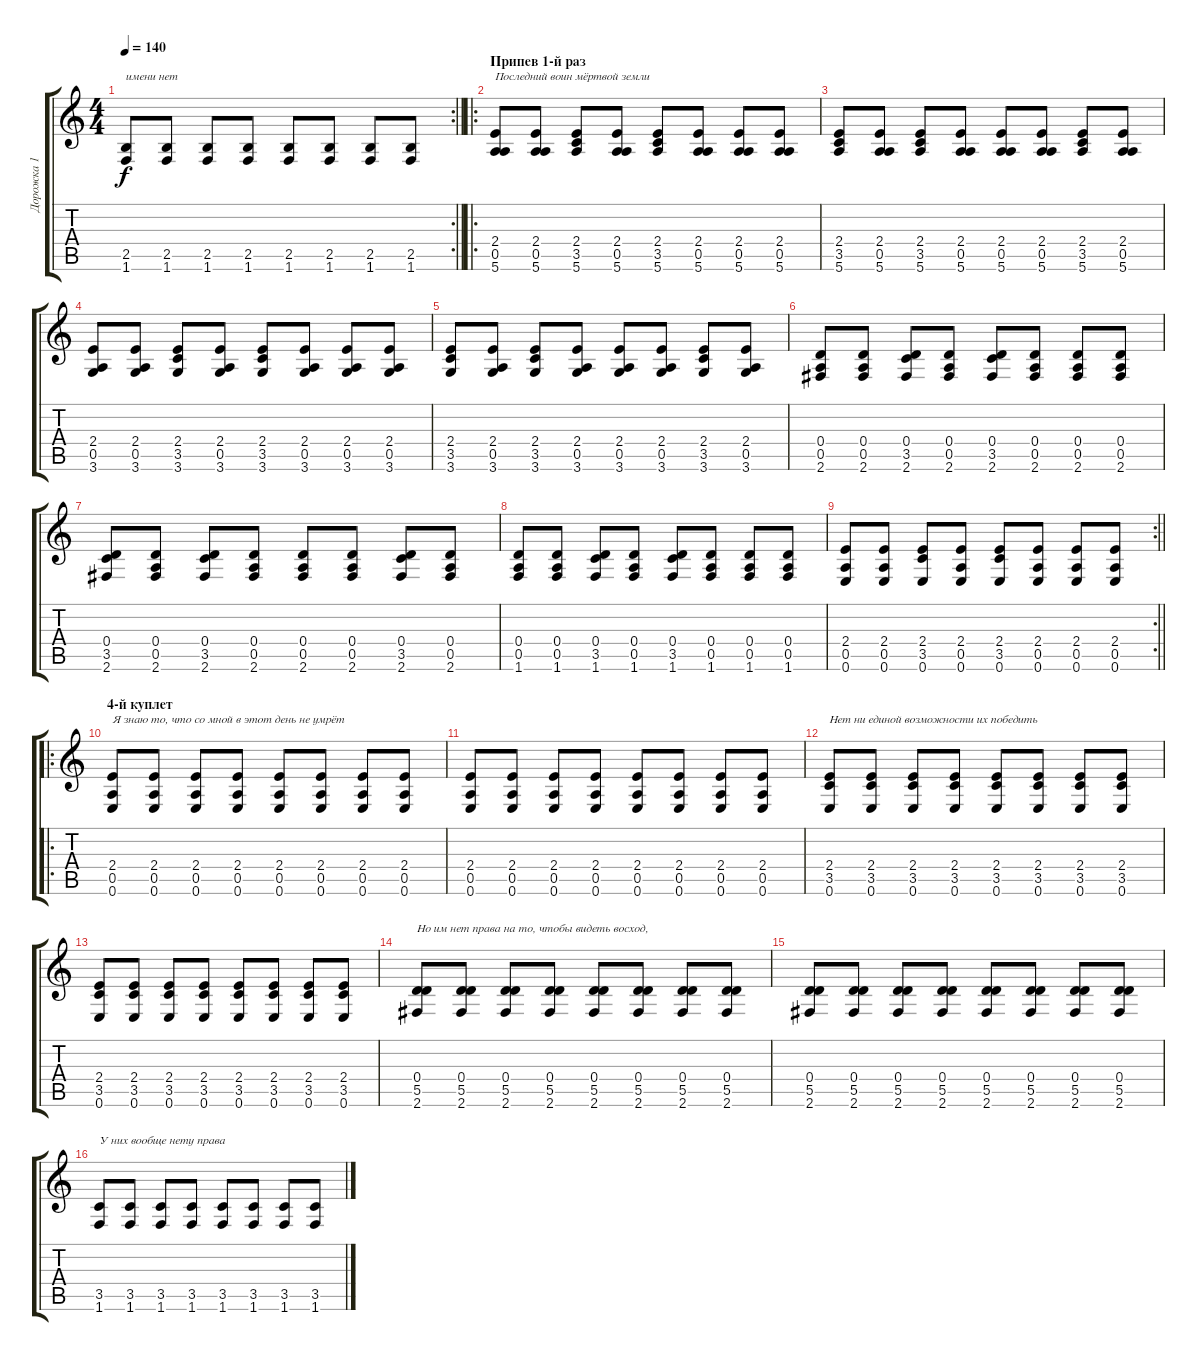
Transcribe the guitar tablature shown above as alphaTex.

\track ("Дорожка 1" "Дорожка 1") {instrument acousticguitarnylon}
\staff {score tabs}
\tuning (E4 B3 G3 D3 A2 E2) {hide}
\rc 2
\ts (4 4)
\tempo 140
\clef g2
\barLineRight lightlight
\ks c
(2.5 1.6).8{txt "имени нет" dy f} (2.5 1.6).8 (2.5 1.6).8 (2.5 1.6).8 (2.5 1.6).8 (2.5 1.6).8 (2.5 1.6).8 (2.5 1.6).8 |
\ro
\section ("" "Припев 1-й раз")
(2.4 0.5 5.6).8{txt "Последний воин мёртвой земли"} (2.4 0.5 5.6).8 (2.4 3.5 5.6).8 (2.4 0.5 5.6).8 (2.4 3.5 5.6).8 (2.4 0.5 5.6).8 (2.4 0.5 5.6).8 (2.4 0.5 5.6).8 |
(2.4 3.5 5.6).8 (2.4 0.5 5.6).8 (2.4 3.5 5.6).8 (2.4 0.5 5.6).8 (2.4 0.5 5.6).8 (2.4 0.5 5.6).8 (2.4 3.5 5.6).8 (2.4 0.5 5.6).8 |
(2.4 0.5 3.6).8 (2.4 0.5 3.6).8 (2.4 3.5 3.6).8 (2.4 0.5 3.6).8 (2.4 3.5 3.6).8 (2.4 0.5 3.6).8 (2.4 0.5 3.6).8 (2.4 0.5 3.6).8 |
(2.4 3.5 3.6).8 (2.4 0.5 3.6).8 (2.4 3.5 3.6).8 (2.4 0.5 3.6).8 (2.4 0.5 3.6).8 (2.4 0.5 3.6).8 (2.4 3.5 3.6).8 (2.4 0.5 3.6).8 |
(0.4 0.5 2.6).8 (0.4 0.5 2.6).8 (0.4 3.5 2.6).8 (0.4 0.5 2.6).8 (0.4 3.5 2.6).8 (0.4 0.5 2.6).8 (0.4 0.5 2.6).8 (0.4 0.5 2.6).8 |
(0.4 3.5 2.6).8 (0.4 0.5 2.6).8 (0.4 3.5 2.6).8 (0.4 0.5 2.6).8 (0.4 0.5 2.6).8 (0.4 0.5 2.6).8 (0.4 3.5 2.6).8 (0.4 0.5 2.6).8 |
(0.4 0.5 1.6).8 (0.4 0.5 1.6).8 (0.4 3.5 1.6).8 (0.4 0.5 1.6).8 (0.4 3.5 1.6).8 (0.4 0.5 1.6).8 (0.4 0.5 1.6).8 (0.4 0.5 1.6).8 |
\rc 2
\barLineRight lightlight
(2.4 0.5 0.6).8 (2.4 0.5 0.6).8 (2.4 3.5 0.6).8 (2.4 0.5 0.6).8 (2.4 3.5 0.6).8 (2.4 0.5 0.6).8 (2.4 0.5 0.6).8 (2.4 0.5 0.6).8 |
\ro
\section ("" "4-й куплет")
(2.4 0.5 0.6).8{txt "Я знаю то, что со мной в этот день не умрёт"} (2.4 0.5 0.6).8 (2.4 0.5 0.6).8 (2.4 0.5 0.6).8 (2.4 0.5 0.6).8 (2.4 0.5 0.6).8 (2.4 0.5 0.6).8 (2.4 0.5 0.6).8 |
(2.4 0.5 0.6).8 (2.4 0.5 0.6).8 (2.4 0.5 0.6).8 (2.4 0.5 0.6).8 (2.4 0.5 0.6).8 (2.4 0.5 0.6).8 (2.4 0.5 0.6).8 (2.4 0.5 0.6).8 |
(2.4 3.5 0.6).8{txt "Нет ни единой возможности их победить"} (2.4 3.5 0.6).8 (2.4 3.5 0.6).8 (2.4 3.5 0.6).8 (2.4 3.5 0.6).8 (2.4 3.5 0.6).8 (2.4 3.5 0.6).8 (2.4 3.5 0.6).8 |
(2.4 3.5 0.6).8 (2.4 3.5 0.6).8 (2.4 3.5 0.6).8 (2.4 3.5 0.6).8 (2.4 3.5 0.6).8 (2.4 3.5 0.6).8 (2.4 3.5 0.6).8 (2.4 3.5 0.6).8 |
(0.4 5.5 2.6).8{txt "Но им нет права на то, чтобы видеть восход,"} (0.4 5.5 2.6).8 (0.4 5.5 2.6).8 (0.4 5.5 2.6).8 (0.4 5.5 2.6).8 (0.4 5.5 2.6).8 (0.4 5.5 2.6).8 (0.4 5.5 2.6).8 |
(0.4 5.5 2.6).8 (0.4 5.5 2.6).8 (0.4 5.5 2.6).8 (0.4 5.5 2.6).8 (0.4 5.5 2.6).8 (0.4 5.5 2.6).8 (0.4 5.5 2.6).8 (0.4 5.5 2.6).8 |
(3.5 1.6).8{txt "У них вообще нету права "} (3.5 1.6).8 (3.5 1.6).8 (3.5 1.6).8 (3.5 1.6).8 (3.5 1.6).8 (3.5 1.6).8 (3.5 1.6).8
